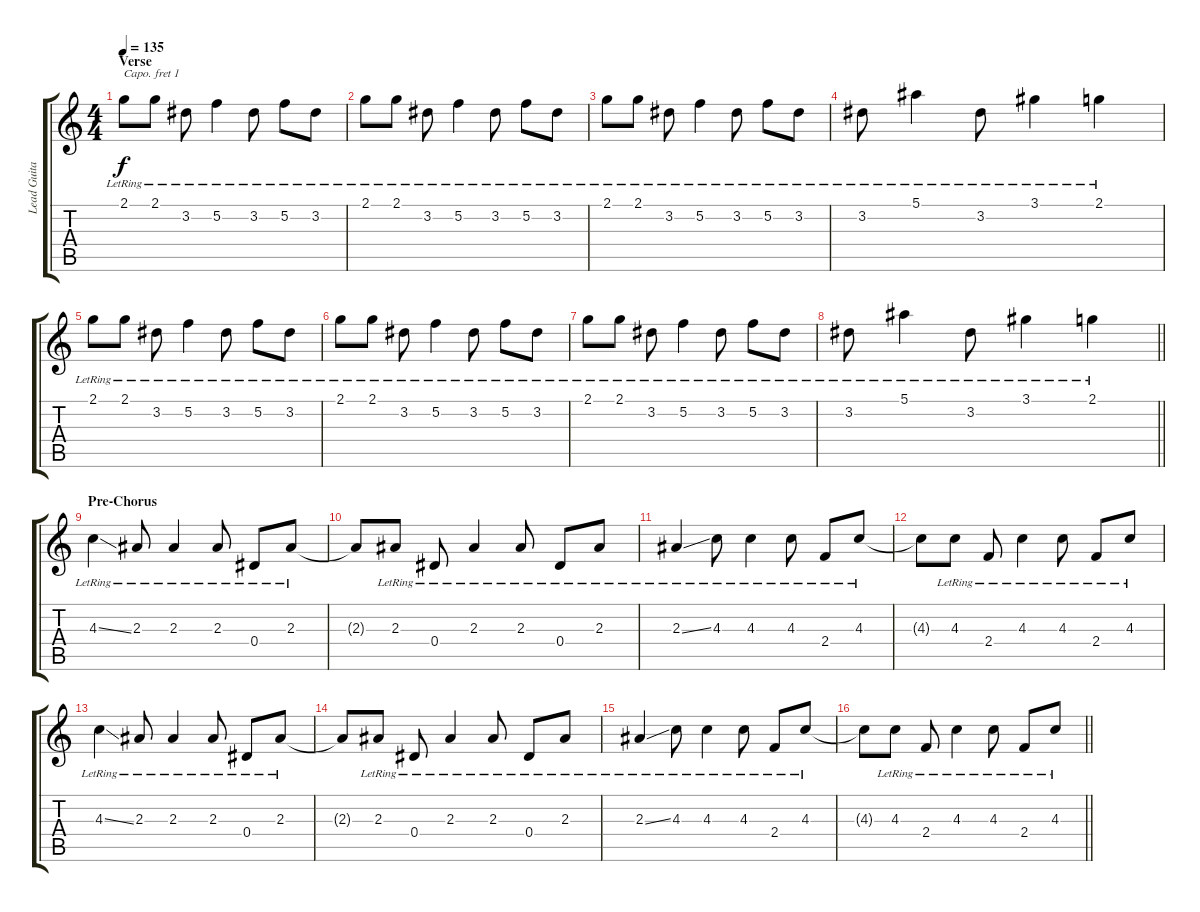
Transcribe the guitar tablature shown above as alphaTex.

\track ("Lead Guitar" "Lead Guita") {instrument acousticguitarsteel}
\staff {score tabs}
\capo 1
\tuning (E4 B3 G3 D3 A2 E2) {hide}
\ts (4 4)
\section ("" "Verse")
\tempo 135
\clef g2
\ks c
2.1{lr}.8{dy f} 2.1{lr}.8 3.2{lr}.8 5.2{lr}.4 3.2{lr}.8 5.2{lr}.8 3.2{lr}.8 |
2.1{lr}.8 2.1{lr}.8 3.2{lr}.8 5.2{lr}.4 3.2{lr}.8 5.2{lr}.8 3.2{lr}.8 |
2.1{lr}.8 2.1{lr}.8 3.2{lr}.8 5.2{lr}.4 3.2{lr}.8 5.2{lr}.8 3.2{lr}.8 |
3.2{lr}.8 5.1{lr}.4 3.2{lr}.8 3.1{lr}.4 2.1{lr}.4 |
2.1{lr}.8 2.1{lr}.8 3.2{lr}.8 5.2{lr}.4 3.2{lr}.8 5.2{lr}.8 3.2{lr}.8 |
2.1{lr}.8 2.1{lr}.8 3.2{lr}.8 5.2{lr}.4 3.2{lr}.8 5.2{lr}.8 3.2{lr}.8 |
2.1{lr}.8 2.1{lr}.8 3.2{lr}.8 5.2{lr}.4 3.2{lr}.8 5.2{lr}.8 3.2{lr}.8 |
\barLineRight lightlight
3.2{lr}.8 5.1{lr}.4 3.2{lr}.8 3.1{lr}.4 2.1{lr}.4 |
\section ("" "Pre-Chorus")
4.3{ss lr}.4 2.3{lr}.8 2.3{lr}.4 2.3{lr}.8 0.4{lr}.8 2.3{lr}.8 |
2.3{t}.8 2.3{lr}.8 0.4{lr}.8 2.3{lr}.4 2.3{lr}.8 0.4{lr}.8 2.3{lr}.8 |
2.3{ss lr}.4 4.3{lr}.8 4.3{lr}.4 4.3{lr}.8 2.4{lr}.8 4.3{lr}.8 |
4.3{t}.8 4.3{lr}.8 2.4{lr}.8 4.3{lr}.4 4.3{lr}.8 2.4{lr}.8 4.3{lr}.8 |
4.3{ss lr}.4 2.3{lr}.8 2.3{lr}.4 2.3{lr}.8 0.4{lr}.8 2.3{lr}.8 |
2.3{t}.8 2.3{lr}.8 0.4{lr}.8 2.3{lr}.4 2.3{lr}.8 0.4{lr}.8 2.3{lr}.8 |
2.3{ss lr}.4 4.3{lr}.8 4.3{lr}.4 4.3{lr}.8 2.4{lr}.8 4.3{lr}.8 |
\barLineRight lightlight
4.3{t}.8 4.3{lr}.8 2.4{lr}.8 4.3{lr}.4 4.3{lr}.8 2.4{lr}.8 4.3{lr}.8
